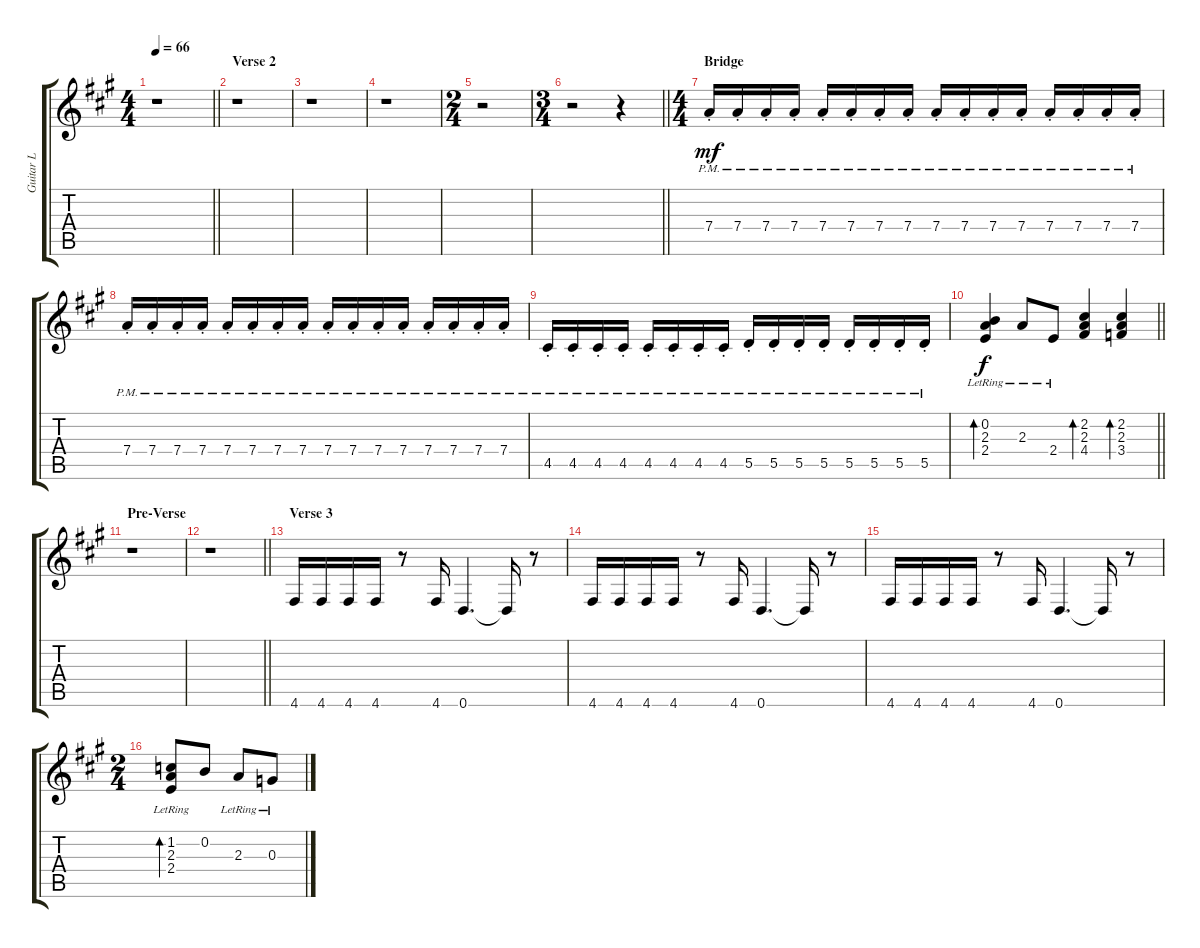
\track ("Guitar L" "Guitar L") {instrument distortionguitar}
\staff {score tabs}
\tuning (E4 B3 G3 D3 A2 D2) {hide}
\ts (4 4)
\tempo 66
\clef g2
\barLineRight lightlight
\ks a
r.1{dy f} |
\section ("" "Verse 2")
r.1 |
r.1 |
r.1 |
\ts (2 4)
r.2 |
\ts (3 4)
\barLineRight lightlight
r.2 r.4 |
\ts (4 4)
\section ("" "Bridge")
7.4{pm st}.16{dy mf instrument acousticguitarnylon} 7.4{pm st}.16 7.4{pm st}.16 7.4{pm st}.16 7.4{pm st}.16 7.4{pm st}.16 7.4{pm st}.16 7.4{pm st}.16 7.4{pm st}.16 7.4{pm st}.16 7.4{pm st}.16 7.4{pm st}.16 7.4{pm st}.16 7.4{pm st}.16 7.4{pm st}.16 7.4{pm st}.16 |
7.4{pm st}.16 7.4{pm st}.16 7.4{pm st}.16 7.4{pm st}.16 7.4{pm st}.16 7.4{pm st}.16 7.4{pm st}.16 7.4{pm st}.16 7.4{pm st}.16 7.4{pm st}.16 7.4{pm st}.16 7.4{pm st}.16 7.4{pm st}.16 7.4{pm st}.16 7.4{pm st}.16 7.4{pm st}.16 |
4.5{pm st}.16 4.5{pm st}.16 4.5{pm st}.16 4.5{pm st}.16 4.5{pm st}.16 4.5{pm st}.16 4.5{pm st}.16 4.5{pm st}.16 5.5{pm st}.16 5.5{pm st}.16 5.5{pm st}.16 5.5{pm st}.16 5.5{pm st}.16 5.5{pm st}.16 5.5{pm st}.16 5.5{pm st}.16 |
\barLineRight lightlight
(0.2{lr} 2.3{lr} 2.4{lr}).4{bd 30 dy f} 2.3{lr}.8 2.4{lr}.8 (2.2 2.3 4.4).4{bd 30} (2.2 2.3 3.4).4{bd 30} |
\section ("" "Pre-Verse")
r.1 |
\barLineRight lightlight
r.1 |
\section ("" "Verse 3")
4.6.16 4.6.16 4.6.16 4.6.16 r.8 4.6.16 0.6.4{d} 0.6{t}.16 r.8 |
4.6.16 4.6.16 4.6.16 4.6.16 r.8 4.6.16 0.6.4{d} 0.6{t}.16 r.8 |
4.6.16 4.6.16 4.6.16 4.6.16 r.8 4.6.16 0.6.4{d} 0.6{t}.16 r.8 |
\ts (2 4)
(1.2{lr} 2.3{lr} 2.4{lr}).8{bd 30} 0.2.8 2.3{lr}.8 0.3{lr}.8
